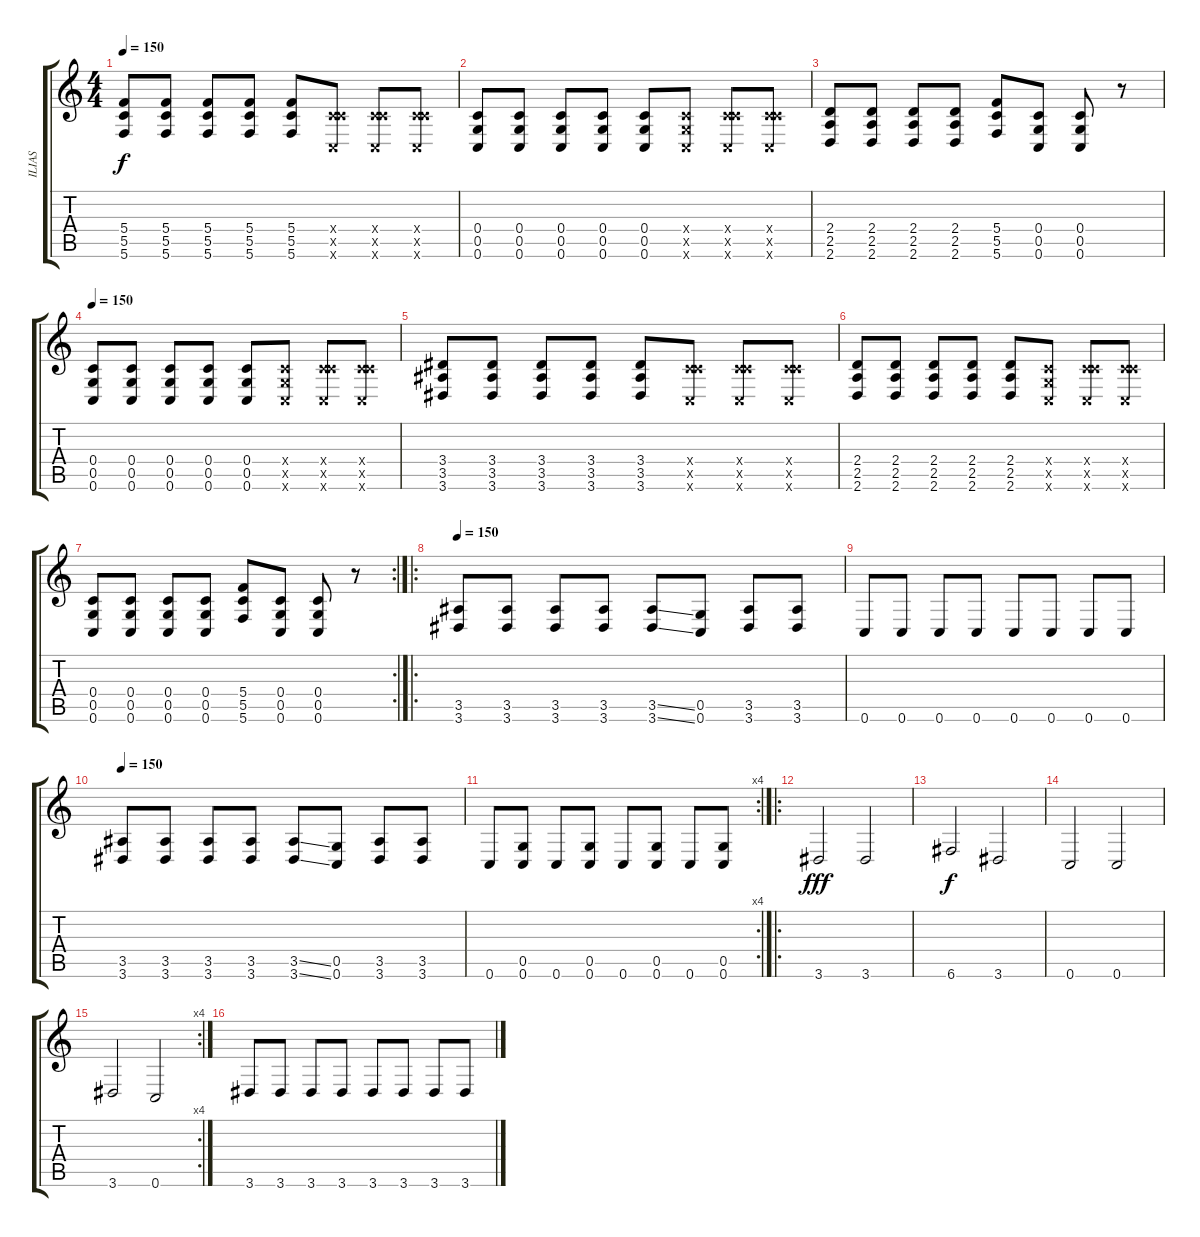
\track ("ILIAS" "ILIAS") {instrument electricbasspick}
\staff {score tabs}
\tuning (D4 A3 F3 C3 G2 C2) {hide}
\ts (4 4)
\tempo 150
\clef g2
\ks c
(5.4 5.5 5.6).8{dy f} (5.4 5.5 5.6).8 (5.4 5.5 5.6).8 (5.4 5.5 5.6).8 (5.4 5.5 5.6).8 (0.4{x} 5.5{x} 0.6{x}).8 (0.4{x} 5.5{x} 0.6{x}).8 (0.4{x} 5.5{x} 0.6{x}).8 |
(0.4 0.5 0.6).8 (0.4 0.5 0.6).8 (0.4 0.5 0.6).8 (0.4 0.5 0.6).8 (0.4 0.5 0.6).8 (0.4{x} 0.5{x} 0.6{x}).8 (0.4{x} 5.5{x} 0.6{x}).8 (0.4{x} 5.5{x} 0.6{x}).8 |
(2.4 2.5 2.6).8 (2.4 2.5 2.6).8 (2.4 2.5 2.6).8 (2.4 2.5 2.6).8 (5.4 5.5 5.6).8 (0.4 0.5 0.6).8 (0.4 0.5 0.6).8 r.8 |
\tempo 150
(0.4 0.5 0.6).8 (0.4 0.5 0.6).8 (0.4 0.5 0.6).8 (0.4 0.5 0.6).8 (0.4 0.5 0.6).8 (0.4{x} 0.5{x} 0.6{x}).8 (0.4{x} 5.5{x} 0.6{x}).8 (0.4{x} 5.5{x} 0.6{x}).8 |
(3.4 3.5 3.6).8 (3.4 3.5 3.6).8 (3.4 3.5 3.6).8 (3.4 3.5 3.6).8 (3.4 3.5 3.6).8 (0.4{x} 5.5{x} 0.6{x}).8 (0.4{x} 5.5{x} 0.6{x}).8 (0.4{x} 5.5{x} 0.6{x}).8 |
(2.4 2.5 2.6).8 (2.4 2.5 2.6).8 (2.4 2.5 2.6).8 (2.4 2.5 2.6).8 (2.4 2.5 2.6).8 (0.4{x} 0.5{x} 0.6{x}).8 (0.4{x} 5.5{x} 0.6{x}).8 (0.4{x} 5.5{x} 0.6{x}).8 |
\rc 2
(0.4 0.5 0.6).8 (0.4 0.5 0.6).8 (0.4 0.5 0.6).8 (0.4 0.5 0.6).8 (5.4 5.5 5.6).8 (0.4 0.5 0.6).8 (0.4 0.5 0.6).8 r.8 |
\ro
\tempo 150
(3.5 3.6).8 (3.5 3.6).8 (3.5 3.6).8 (3.5 3.6).8 (3.5{ss} 3.6{ss}).8 (0.5 0.6).8 (3.5 3.6).8 (3.5 3.6).8 |
0.6.8 0.6.8 0.6.8 0.6.8 0.6.8 0.6.8 0.6.8 0.6.8 |
\tempo 150
(3.5 3.6).8 (3.5 3.6).8 (3.5 3.6).8 (3.5 3.6).8 (3.5{ss} 3.6{ss}).8 (0.5 0.6).8 (3.5 3.6).8 (3.5 3.6).8 |
\rc 4
0.6.8 (0.5 0.6).8 0.6.8 (0.5 0.6).8 0.6.8 (0.5 0.6).8 0.6.8 (0.5 0.6).8 |
\ro
3.6.2{dy fff} 3.6.2 |
6.6.2{dy f} 3.6.2 |
0.6.2 0.6.2 |
\rc 4
3.6.2 0.6.2 |
3.6.8 3.6.8 3.6.8 3.6.8 3.6.8 3.6.8 3.6.8 3.6.8
